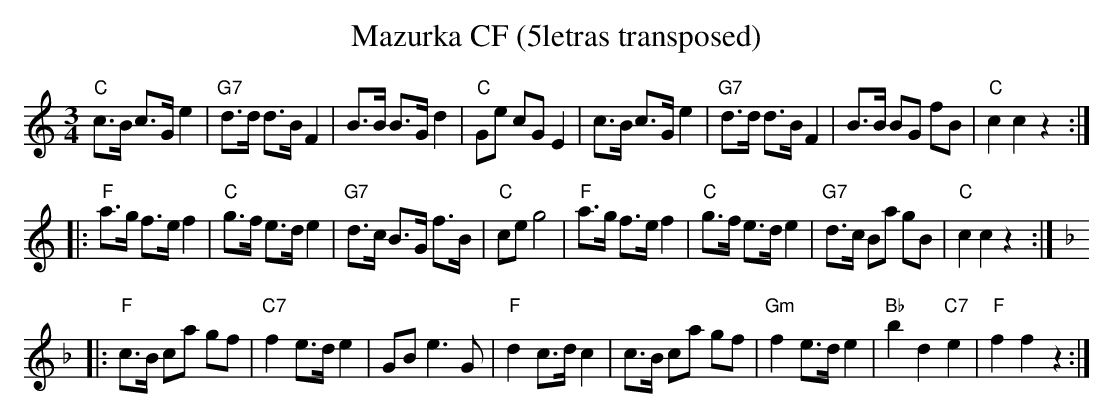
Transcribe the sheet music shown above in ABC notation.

X:1
T: Mazurka CF (5letras transposed)
M:3/4
L:1/8
K:C transpose=3 %%MIDI gchordon
"C"c>B c>G e2 | "G7"d>d d>B F2 | B>B B>G d2 | "C"Ge cG E2 | c>B c>G e2 | "G7"d>d d>B F2 | B>B BG fB | "C"c2c2z2 ::
"F"a>g f>ef2 | "C"g>f e>de2 | "G7"d>c B>G f>B | "C"ceg4 | "F"a>g f>ef2 | "C"g>f e>de2 | "G7"d>c Ba gB | "C"c2c2z2:: [K:F]
"F"c>B ca gf | "C7"f2e>de2 | GB e3G | "F"d2 c>dc2 | c>B ca gf | "Gm"f2e>de2 | "Bb"b2d2"C7"e2 | "F"f2f2z2 :|
